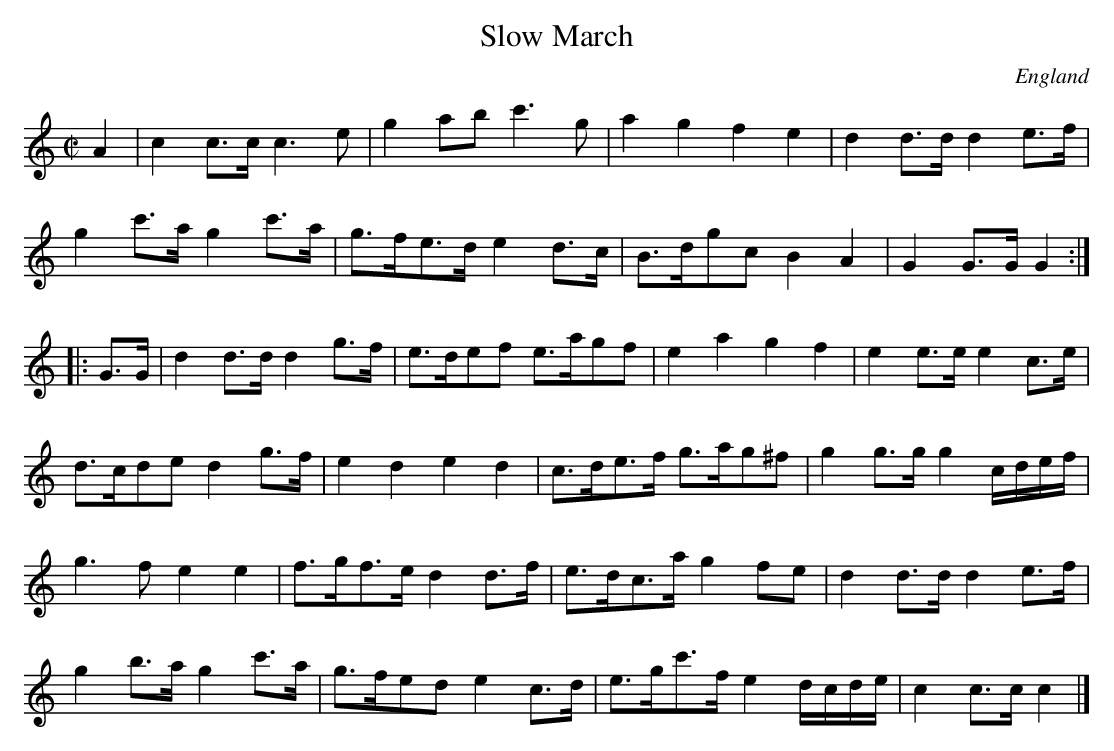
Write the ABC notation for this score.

X:1
T:Slow March
L:1/8
M:C|
O:England
K:C major
A2 | \
c2c>c c3e | g2ab c'3g | a2g2 f2e2 | d2d>d d2e>f |
g2c'>a g2c'>a | g>fe>d e2d>c | B>dgc B2A2 | G2G>G G2 ::
G>G |\
d2d>d d2g>f | e>def  e>agf | e2a2   g2f2   | e2e>e e2c>e      |
d>cde d2g>f | e2d2   e2d2  | c>de>f g>ag^f | g2g>g g2c/d/e/f/ |
g3f   e2e2  | f>gf>e d2d>f | e>dc>a g2fe | d2d>d d2e>f |
g2b>a g2c'>a | g>fed e2c>d | e>gc'>f e2 d/c/d/e/ | c2c>c c2 |]
